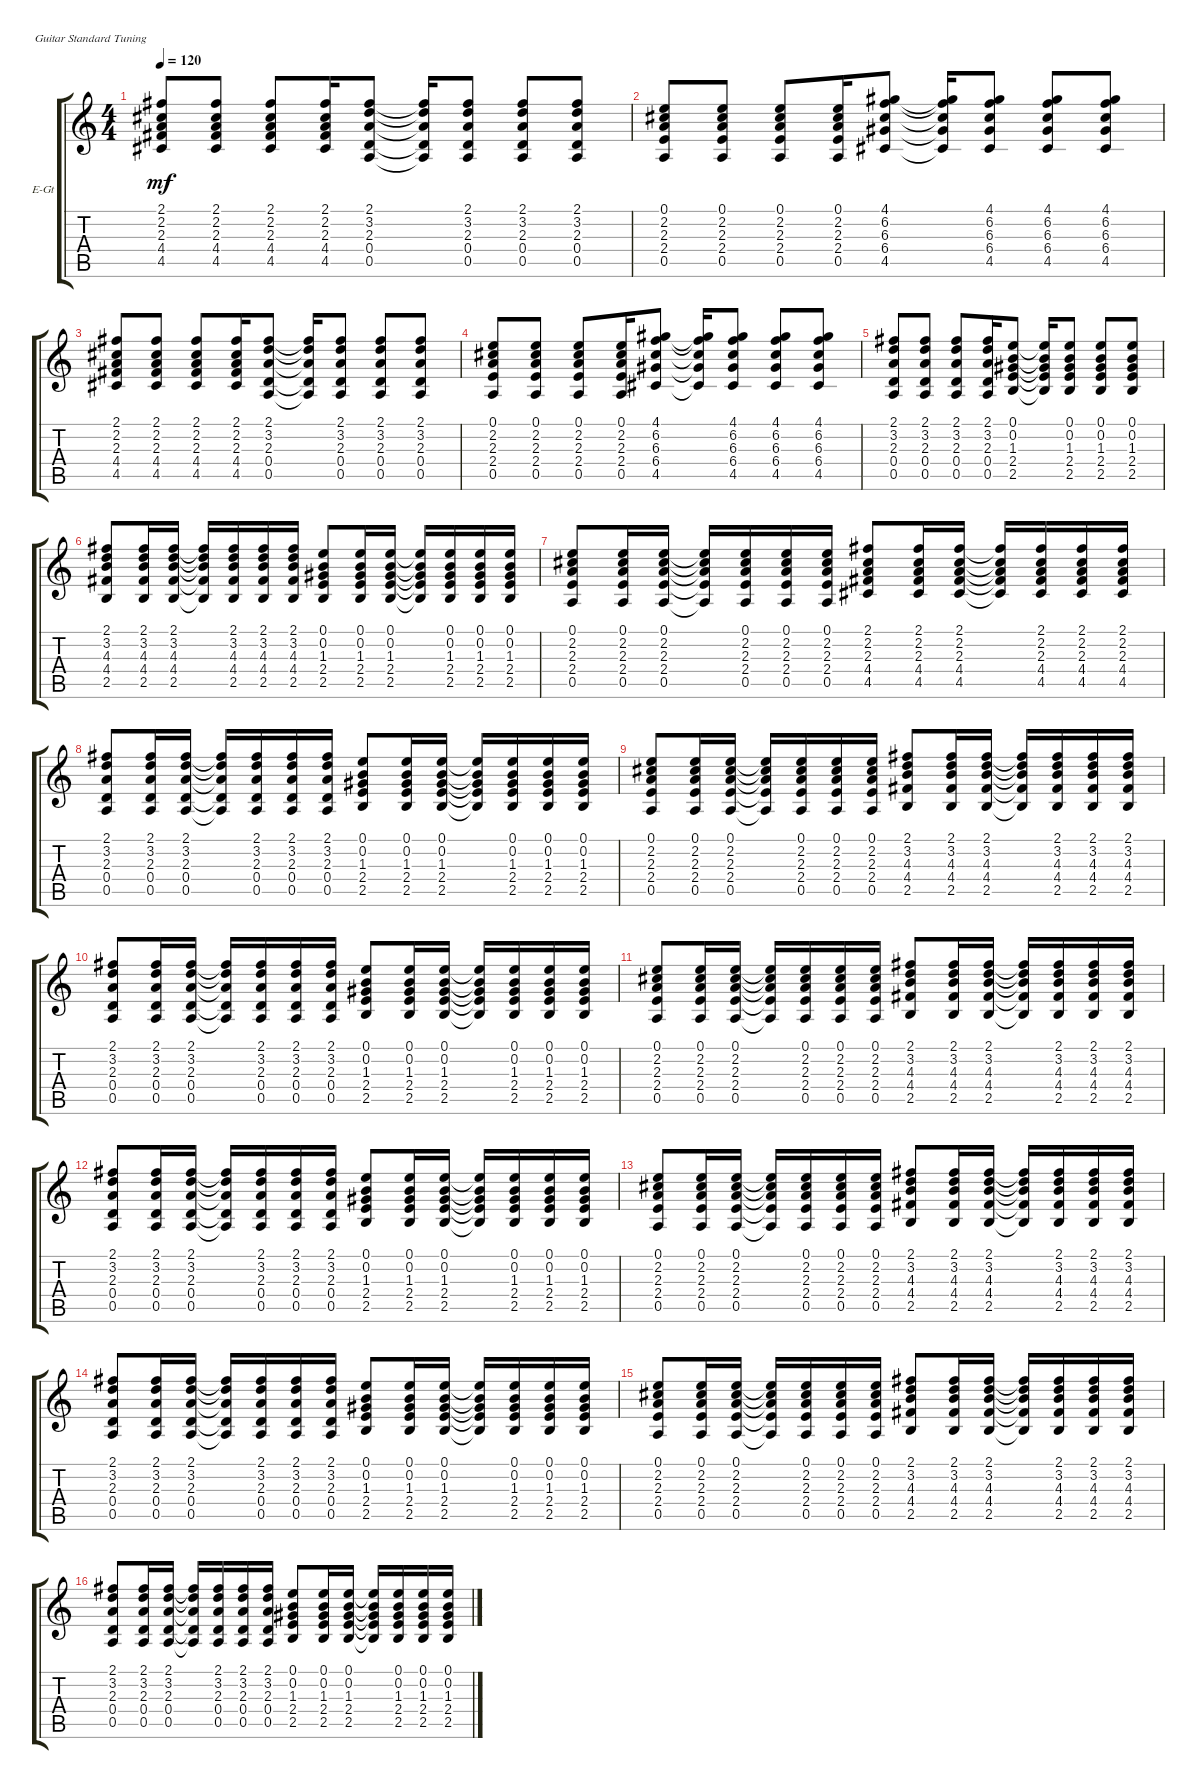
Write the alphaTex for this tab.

\defaultSystemsLayout 4
\bracketExtendMode groupsimilarinstruments
\firstSystemTrackNameOrientation horizontal
\otherSystemsTrackNameOrientation horizontal
\track ("Electric Guitar" "E-Gt") {instrument overdrivenguitar}
\staff {score tabs}
\tuning (E4 B3 G3 D3 A2 E2)
\ts (4 4)
\tempo 120
\clef g2
\ks c
(4.5 4.4 2.3 2.2 2.1).8{dy mf} (4.5 4.4 2.3 2.2 2.1).8 (2.1 2.2 2.3 4.4 4.5).8 (2.1 2.2 2.3 4.4 4.5).16 (2.1 3.2 2.3 0.4 0.5).8 (2.1{t} 3.2{t} 2.3{t} 0.4{t} 0.5{t}).16 (2.1 3.2 2.3 0.4 0.5).8 (2.3 3.2 2.1 0.4 0.5).8 (2.1 3.2 2.3 0.4 0.5).8 |
(0.5 2.4 2.3 2.2 0.1).8 (0.5 2.4 2.3 2.2 0.1).8 (0.1 2.2 2.3 2.4 0.5).8 (0.1 2.2 2.3 2.4 0.5).16 (4.1 6.2 6.3 6.4 4.5).8 (4.1{t} 6.2{t} 6.3{t} 6.4{t} 4.5{t}).16 (4.1 6.2 6.3 6.4 4.5).8 (6.3 6.2 4.1 6.4 4.5).8 (4.1 6.2 6.3 6.4 4.5).8 |
(4.5 4.4 2.3 2.2 2.1).8 (4.5 4.4 2.3 2.2 2.1).8 (2.2 2.3 4.4 4.5 2.1).8 (2.2 2.3 4.4 4.5 2.1).16 (2.1 3.2 2.3 0.4 0.5).8 (2.1{t} 3.2{t} 2.3{t} 0.4{t} 0.5{t}).16 (2.1 3.2 2.3 0.4 0.5).8 (2.3 3.2 2.1 0.4 0.5).8 (2.1 3.2 2.3 0.4 0.5).8 |
(0.5 2.4 2.3 2.2 0.1).8 (0.5 2.4 2.3 2.2 0.1).8 (0.1 2.2 2.3 2.4 0.5).8 (0.1 2.2 2.3 2.4 0.5).16 (4.1 6.2 6.3 6.4 4.5).8 (4.1{t} 6.2{t} 6.3{t} 6.4{t} 4.5{t}).16 (4.1 6.2 6.3 6.4 4.5).8 (6.3 6.2 4.1 6.4 4.5).8 (4.1 6.2 6.3 6.4 4.5).8 |
(0.5 0.4 2.3 3.2 2.1).8 (0.5 0.4 2.3 3.2 2.1).8 (3.2 2.3 0.4 0.5 2.1).8 (3.2 2.3 0.4 0.5 2.1).16 (0.1 0.2 1.3 2.4 2.5).8 (0.1{t} 0.2{t} 1.3{t} 2.4{t} 2.5{t}).16 (0.1 0.2 1.3 2.4 2.5).8 (1.3 0.2 0.1 2.4 2.5).8 (0.1 0.2 1.3 2.4 2.5).8 |
(3.2 4.3 4.4 2.5 2.1).8 (2.1 3.2 4.3 4.4 2.5).16 (2.5 4.4 4.3 3.2 2.1).16 (2.5{t} 4.4{t} 4.3{t} 3.2{t} 2.1{t}).16 (2.1 3.2 4.3 4.4 2.5).16 (2.1 3.2 4.3 4.4 2.5).16 (2.1 3.2 4.3 4.4 2.5).16 (0.2 1.3 2.4 2.5 0.1).8 (0.1 0.2 1.3 2.4 2.5).16 (2.4 1.3 0.2 0.1 2.5).16 (2.5{t} 2.4{t} 1.3{t} 0.2{t} 0.1{t}).16 (0.1 0.2 1.3 2.4 2.5).16 (0.1 0.2 1.3 2.4 2.5).16 (0.1 0.2 1.3 2.4 2.5).16 |
(2.2 2.3 2.4 0.5 0.1).8 (0.1 2.2 2.3 2.4 0.5).16 (0.5 2.4 2.3 2.2 0.1).16 (0.5{t} 2.4{t} 2.3{t} 2.2{t} 0.1{t}).16 (0.1 2.2 2.3 2.4 0.5).16 (0.1 2.2 2.3 2.4 0.5).16 (0.1 2.2 2.3 2.4 0.5).16 (2.2 2.3 4.4 4.5 2.1).8 (2.1 2.2 2.3 4.4 4.5).16 (4.4 2.3 2.2 2.1 4.5).16 (4.5{t} 4.4{t} 2.3{t} 2.2{t} 2.1{t}).16 (2.1 2.2 2.3 4.4 4.5).16 (2.1 2.2 2.3 4.4 4.5).16 (2.1 2.2 2.3 4.4 4.5).16 |
(3.2 2.3 0.4 0.5 2.1).8 (2.1 3.2 2.3 0.4 0.5).16 (0.5 0.4 2.3 3.2 2.1).16 (0.5{t} 0.4{t} 2.3{t} 3.2{t} 2.1{t}).16 (2.1 3.2 2.3 0.4 0.5).16 (2.1 3.2 2.3 0.4 0.5).16 (2.1 3.2 2.3 0.4 0.5).16 (0.2 1.3 2.4 2.5 0.1).8 (0.1 0.2 1.3 2.4 2.5).16 (2.4 1.3 0.2 0.1 2.5).16 (2.5{t} 2.4{t} 1.3{t} 0.2{t} 0.1{t}).16 (0.1 0.2 1.3 2.4 2.5).16 (0.1 0.2 1.3 2.4 2.5).16 (0.1 0.2 1.3 2.4 2.5).16 |
(2.2 2.3 2.4 0.5 0.1).8 (0.1 2.2 2.3 2.4 0.5).16 (0.5 2.4 2.3 2.2 0.1).16 (0.5{t} 2.4{t} 2.3{t} 2.2{t} 0.1{t}).16 (0.1 2.2 2.3 2.4 0.5).16 (0.1 2.2 2.3 2.4 0.5).16 (0.1 2.2 2.3 2.4 0.5).16 (3.2 4.3 4.4 2.5 2.1).8 (2.1 3.2 4.3 4.4 2.5).16 (4.4 4.3 3.2 2.1 2.5).16 (2.5{t} 4.4{t} 4.3{t} 3.2{t} 2.1{t}).16 (2.1 3.2 4.3 4.4 2.5).16 (2.1 3.2 4.3 4.4 2.5).16 (2.1 3.2 4.3 4.4 2.5).16 |
(3.2 2.3 0.4 0.5 2.1).8 (2.1 3.2 2.3 0.4 0.5).16 (0.5 0.4 2.3 3.2 2.1).16 (0.5{t} 0.4{t} 2.3{t} 3.2{t} 2.1{t}).16 (2.1 3.2 2.3 0.4 0.5).16 (2.1 3.2 2.3 0.4 0.5).16 (2.1 3.2 2.3 0.4 0.5).16 (0.2 1.3 2.4 2.5 0.1).8 (0.1 0.2 1.3 2.4 2.5).16 (2.4 1.3 0.2 0.1 2.5).16 (2.5{t} 2.4{t} 1.3{t} 0.2{t} 0.1{t}).16 (0.1 0.2 1.3 2.4 2.5).16 (0.1 0.2 1.3 2.4 2.5).16 (0.1 0.2 1.3 2.4 2.5).16 |
(2.2 2.3 2.4 0.5 0.1).8 (0.1 2.2 2.3 2.4 0.5).16 (0.5 2.4 2.3 2.2 0.1).16 (0.5{t} 2.4{t} 2.3{t} 2.2{t} 0.1{t}).16 (0.1 2.2 2.3 2.4 0.5).16 (0.1 2.2 2.3 2.4 0.5).16 (0.1 2.2 2.3 2.4 0.5).16 (3.2 4.3 4.4 2.5 2.1).8 (2.1 3.2 4.3 4.4 2.5).16 (4.4 4.3 3.2 2.1 2.5).16 (2.5{t} 4.4{t} 4.3{t} 3.2{t} 2.1{t}).16 (2.1 3.2 4.3 4.4 2.5).16 (2.1 3.2 4.3 4.4 2.5).16 (2.1 3.2 4.3 4.4 2.5).16 |
(3.2 2.3 0.4 0.5 2.1).8 (2.1 3.2 2.3 0.4 0.5).16 (0.5 0.4 2.3 3.2 2.1).16 (0.5{t} 0.4{t} 2.3{t} 3.2{t} 2.1{t}).16 (2.1 3.2 2.3 0.4 0.5).16 (2.1 3.2 2.3 0.4 0.5).16 (2.1 3.2 2.3 0.4 0.5).16 (0.2 1.3 2.4 2.5 0.1).8 (0.1 0.2 1.3 2.4 2.5).16 (2.4 1.3 0.2 0.1 2.5).16 (2.5{t} 2.4{t} 1.3{t} 0.2{t} 0.1{t}).16 (0.1 0.2 1.3 2.4 2.5).16 (0.1 0.2 1.3 2.4 2.5).16 (0.1 0.2 1.3 2.4 2.5).16 |
(2.2 2.3 2.4 0.5 0.1).8 (0.1 2.2 2.3 2.4 0.5).16 (0.5 2.4 2.3 2.2 0.1).16 (0.5{t} 2.4{t} 2.3{t} 2.2{t} 0.1{t}).16 (0.1 2.2 2.3 2.4 0.5).16 (0.1 2.2 2.3 2.4 0.5).16 (0.1 2.2 2.3 2.4 0.5).16 (3.2 4.3 4.4 2.5 2.1).8 (2.1 3.2 4.3 4.4 2.5).16 (4.4 4.3 3.2 2.1 2.5).16 (2.5{t} 4.4{t} 4.3{t} 3.2{t} 2.1{t}).16 (2.1 3.2 4.3 4.4 2.5).16 (2.1 3.2 4.3 4.4 2.5).16 (2.1 3.2 4.3 4.4 2.5).16 |
(3.2 2.3 0.4 0.5 2.1).8 (2.1 3.2 2.3 0.4 0.5).16 (0.5 0.4 2.3 3.2 2.1).16 (0.5{t} 0.4{t} 2.3{t} 3.2{t} 2.1{t}).16 (2.1 3.2 2.3 0.4 0.5).16 (2.1 3.2 2.3 0.4 0.5).16 (2.1 3.2 2.3 0.4 0.5).16 (0.2 1.3 2.4 2.5 0.1).8 (0.1 0.2 1.3 2.4 2.5).16 (2.4 1.3 0.2 0.1 2.5).16 (2.5{t} 2.4{t} 1.3{t} 0.2{t} 0.1{t}).16 (0.1 0.2 1.3 2.4 2.5).16 (0.1 0.2 1.3 2.4 2.5).16 (0.1 0.2 1.3 2.4 2.5).16 |
(2.2 2.3 2.4 0.5 0.1).8 (0.1 2.2 2.3 2.4 0.5).16 (0.5 2.4 2.3 2.2 0.1).16 (0.5{t} 2.4{t} 2.3{t} 2.2{t} 0.1{t}).16 (0.1 2.2 2.3 2.4 0.5).16 (0.1 2.2 2.3 2.4 0.5).16 (0.1 2.2 2.3 2.4 0.5).16 (3.2 4.3 4.4 2.5 2.1).8 (2.1 3.2 4.3 4.4 2.5).16 (4.4 4.3 3.2 2.1 2.5).16 (2.5{t} 4.4{t} 4.3{t} 3.2{t} 2.1{t}).16 (2.1 3.2 4.3 4.4 2.5).16 (2.1 3.2 4.3 4.4 2.5).16 (2.1 3.2 4.3 4.4 2.5).16 |
(3.2 2.3 0.4 0.5 2.1).8 (2.1 3.2 2.3 0.4 0.5).16 (0.5 0.4 2.3 3.2 2.1).16 (0.5{t} 0.4{t} 2.3{t} 3.2{t} 2.1{t}).16 (2.1 3.2 2.3 0.4 0.5).16 (2.1 3.2 2.3 0.4 0.5).16 (2.1 3.2 2.3 0.4 0.5).16 (0.2 1.3 2.4 2.5 0.1).8 (0.1 0.2 1.3 2.4 2.5).16 (2.4 1.3 0.2 0.1 2.5).16 (2.5{t} 2.4{t} 1.3{t} 0.2{t} 0.1{t}).16 (0.1 0.2 1.3 2.4 2.5).16 (0.1 0.2 1.3 2.4 2.5).16 (0.1 0.2 1.3 2.4 2.5).16
